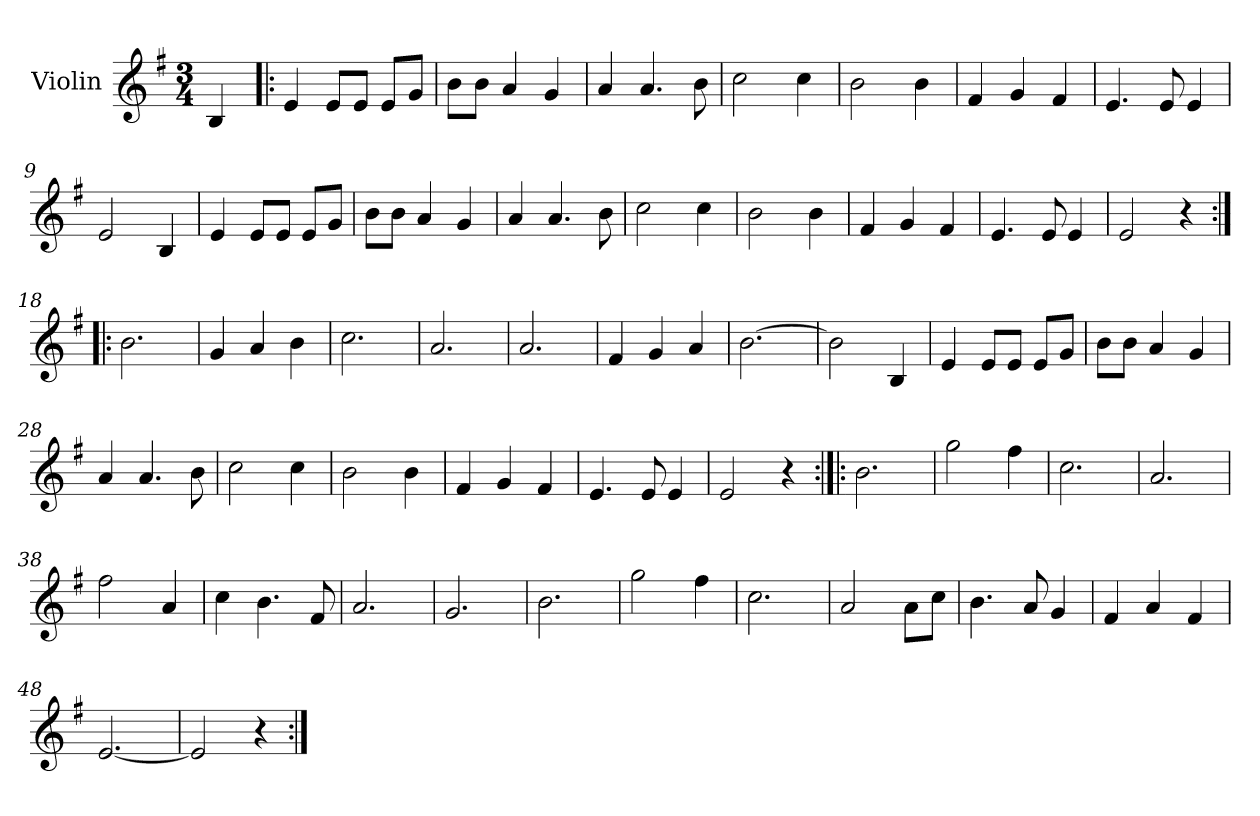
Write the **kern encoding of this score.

**kern
*part1
*staff1
*I"Violin
*I'Vln.
*clefG2
*k[f#]
*M3/4
=1
4B/
=2!|:
4e/
8e/L
8e/J
8e/L
8g/J
=3
8b\L
8b\J
4a/
4g/
=4
4a/
4.a/
8b\
=5
2cc\
4cc\
=6
2b\
4b\
=7
4f#/
4g/
4f#/
=8
4.e/
8e/
4e/
=9
2e/
4B/
!!LO:LB:g=z
=10
4e/
8e/L
8e/J
8e/L
8g/J
=11
8b\L
8b\J
4a/
4g/
=12
4a/
4.a/
8b\
=13
2cc\
4cc\
=14
2b\
4b\
=15
4f#/
4g/
4f#/
=16
4.e/
8e/
4e/
!!LO:LB:g=z
=17
2e/
4r
=18:|!|:
2.b\
=19
4g/
4a/
4b\
=20
2.cc\
=21
2.a/
=22
2.a/
=23
4f#/
4g/
4a/
=24
[2.b\
=25
2b\]
4B/
!!LO:LB:g=z
=26
4e/
8e/L
8e/J
8e/L
8g/J
=27
8b\L
8b\J
4a/
4g/
=28
4a/
4.a/
8b\
=29
2cc\
4cc\
=30
2b\
4b\
=31
4f#/
4g/
4f#/
=32
4.e/
8e/
4e/
!!LO:LB:g=z
=33
2e/
4r
=34:|!|:
2.b\
=35
2gg\
4ff#\
=36
2.cc\
=37
2.a/
=38
2ff#\
4a/
=39
4cc\
4.b\
8f#/
=40
2.a/
=41
2.g/
!!LO:LB:g=z
=42
2.b\
=43
2gg\
4ff#\
=44
2.cc\
=45
2a/
8a\L
8cc\J
=46
4.b\
8a/
4g/
=47
4f#/
4a/
4f#/
=48
[2.e/
=49
2e/]
4r
=:|!
*-
